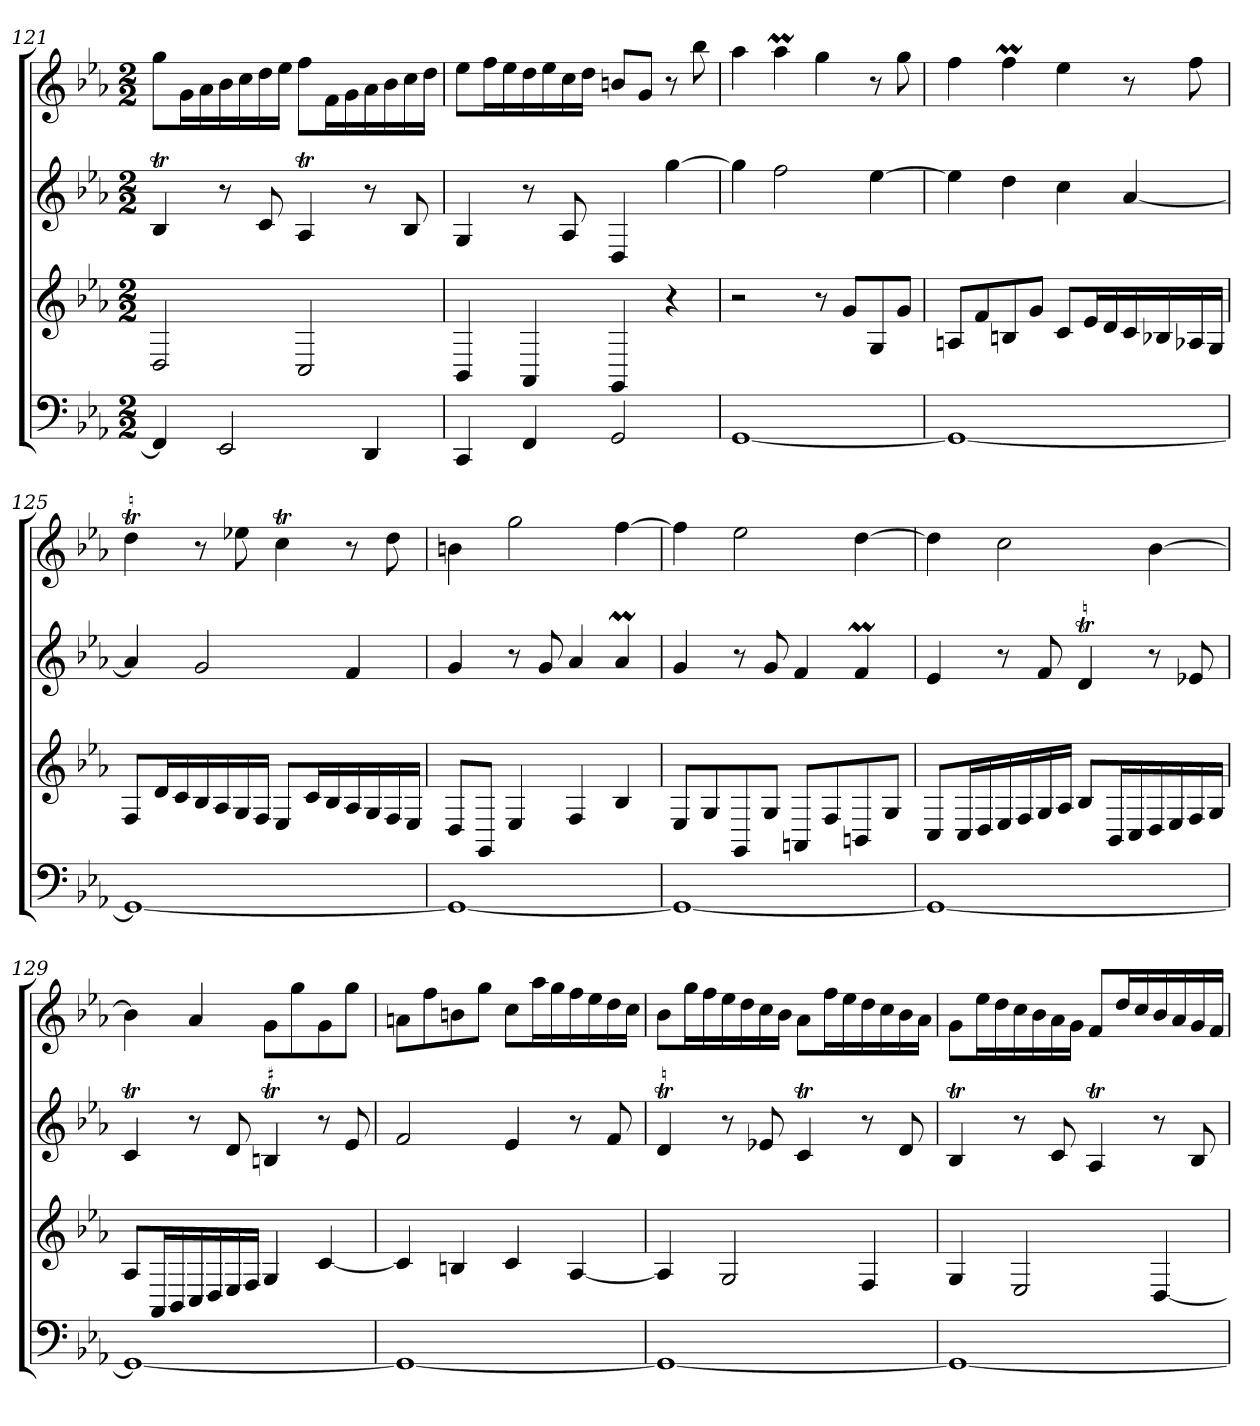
**kern	**kern	**kern	**kern
*part4	*part3	*part2	*part1
*staff4	*staff3	*staff2	*staff1
*k[b-e-a-]	*k[b-e-a-]	*k[b-e-a-]	*k[b-e-a-]
*M2/2	*M2/2	*M2/2	*M2/2
=121	=121	=121	=121
4FF]	2D	4B-T	8ggL
.	.	.	16gL
.	.	.	16a-
2EE-	.	8r	16b-
.	.	.	16cc
.	.	8c	16dd
.	.	.	16ee-JJ
.	2C	4A-T	8ffL
.	.	.	16fL
.	.	.	16g
4DD	.	8r	16a-
.	.	.	16b-
.	.	8B-	16cc
.	.	.	16ddJJ
=122	=122	=122	=122
4CC	4BB-	4G	8ee-L
.	.	.	16ffL
.	.	.	16ee-
4FF	4AA-	8r	16dd
.	.	.	16ee-
.	.	8A-	16cc
.	.	.	16ddJJ
2GG	4GG	4D	8bnL
.	.	.	8gJ
.	4r	[4gg	8r
.	.	.	8bb-
=123	=123	=123	=123
[1GG	2r	4gg]	4aa-
.	.	2ff	4aa-M
.	8r	.	4gg
.	8gL	.	.
.	8G	[4ee-	8r
.	8gJ	.	8gg
=124	=124	=124	=124
1GG_	8AnL	4ee-]	4ff
.	8f	.	.
.	8Bn	4dd	4ffM
.	8gJ	.	.
.	8cL	4cc	4ee-
.	16e-L	.	.
.	16d	.	.
.	16c	[4a-	8r
.	16B-X	.	.
.	16A-X	.	8ff
.	16GJJ	.	.
=125	=125	=125	=125
1GG_	8FL	4a-]	4ddT
.	16dL	.	.
.	16c	.	.
.	16B-	2g	8r
.	16A-	.	.
.	16G	.	8ee-X
.	16FJJ	.	.
.	8E-L	.	4ccT
.	16cL	.	.
.	16B-	.	.
.	16A-	4f	8r
.	16G	.	.
.	16F	.	8dd
.	16E-JJ	.	.
=126	=126	=126	=126
1GG_	8DL	4g	4bn
.	8GGJ	.	.
.	4E-	8r	2gg
.	.	8g	.
.	4F	4a-	.
.	4B-	4a-M	[4ff
=127	=127	=127	=127
1GG_	8E-L	4g	4ff]
.	8G	.	.
.	8GG	8r	2ee-
.	8GJ	8g	.
.	8AAnL	4f	.
.	8F	.	.
.	8BBn	4fM	[4dd
.	8GJ	.	.
=128	=128	=128	=128
1GG_	8CL	4e-	4dd]
.	16CL	.	.
.	16D	.	.
.	16E-	8r	2cc
.	16F	.	.
.	16G	8f	.
.	16A-JJ	.	.
.	8B-L	4dT	.
.	16BB-L	.	.
.	16C	.	.
.	16D	8r	[4b-
.	16E-	.	.
.	16F	8e-X	.
.	16GJJ	.	.
=129	=129	=129	=129
1GG_	8A-L	4cT	4b-]
.	16AA-L	.	.
.	16BB-	.	.
.	16C	8r	4a-
.	16D	.	.
.	16E-	8d	.
.	16FJJ	.	.
!	!	!LO:TR:acc=#	!
.	4G	4BnT	8gL
.	.	.	8gg
.	[4c	8r	8g
.	.	8e-	8ggJ
=130	=130	=130	=130
1GG_	4c]	2f	8anL
.	.	.	8ff
.	4Bn	.	8bn
.	.	.	8ggJ
.	4c	4e-	8ccL
.	.	.	16aa-L
.	.	.	16gg
.	[4A-	8r	16ff
.	.	.	16ee-
.	.	8f	16dd
.	.	.	16ccJJ
=131	=131	=131	=131
1GG_	4A-]	4dT	8b-L
.	.	.	16ggL
.	.	.	16ff
.	2G	8r	16ee-
.	.	.	16dd
.	.	8e-X	16cc
.	.	.	16b-JJ
.	.	4cT	8a-L
.	.	.	16ffL
.	.	.	16ee-
.	4F	8r	16dd
.	.	.	16cc
.	.	8d	16b-
.	.	.	16a-JJ
=132	=132	=132	=132
1GG_	4G	4B-T	8gL
.	.	.	16ee-L
.	.	.	16dd
.	2E-	8r	16cc
.	.	.	16b-
.	.	8c	16a-
.	.	.	16gJJ
.	.	4A-T	8fL
.	.	.	16ddL
.	.	.	16cc
.	[4D	8r	16b-
.	.	.	16a-
.	.	8B-	16g
.	.	.	16fJJ
=	=	=	=
*-	*-	*-	*-
